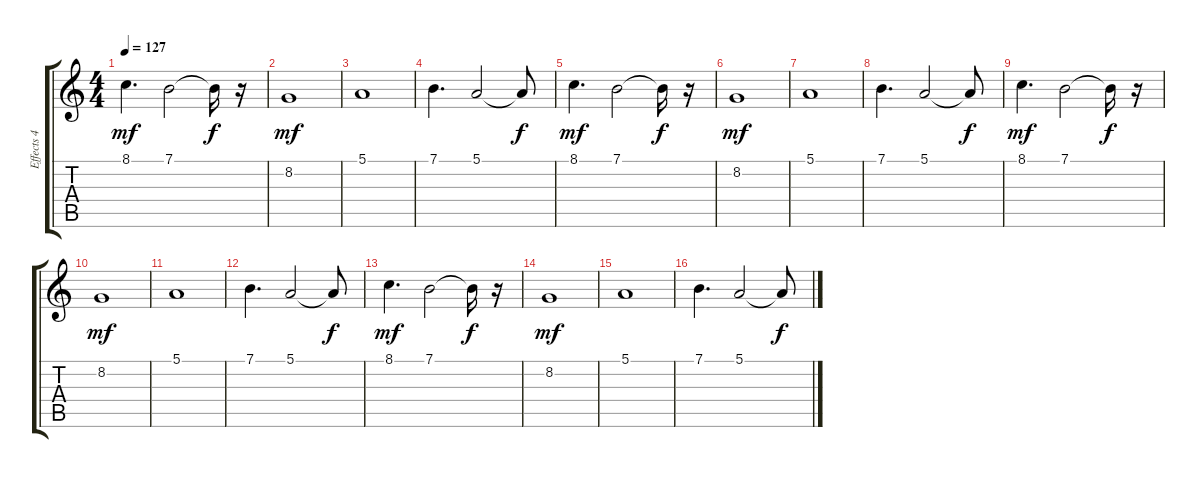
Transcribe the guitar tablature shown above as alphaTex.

\track ("Effects 4" "Effects 4") {instrument pad5bowed}
\staff {score tabs}
\tuning (E4 B3 G3 D3 A2 E2) {hide}
\ts (4 4)
\tempo 127
\clef g2
\ks c
8.1.4{d dy mf} 7.1.2 7.1{t}.16{dy f} r.16 |
8.2.1{dy mf} |
5.1.1 |
7.1.4{d} 5.1.2 5.1{t}.8{dy f} |
8.1.4{d dy mf} 7.1.2 7.1{t}.16{dy f} r.16 |
8.2.1{dy mf} |
5.1.1 |
7.1.4{d} 5.1.2 5.1{t}.8{dy f} |
8.1.4{d dy mf} 7.1.2 7.1{t}.16{dy f} r.16 |
8.2.1{dy mf} |
5.1.1 |
7.1.4{d} 5.1.2 5.1{t}.8{dy f} |
8.1.4{d dy mf} 7.1.2 7.1{t}.16{dy f} r.16 |
8.2.1{dy mf} |
5.1.1 |
7.1.4{d} 5.1.2 5.1{t}.8{dy f}
